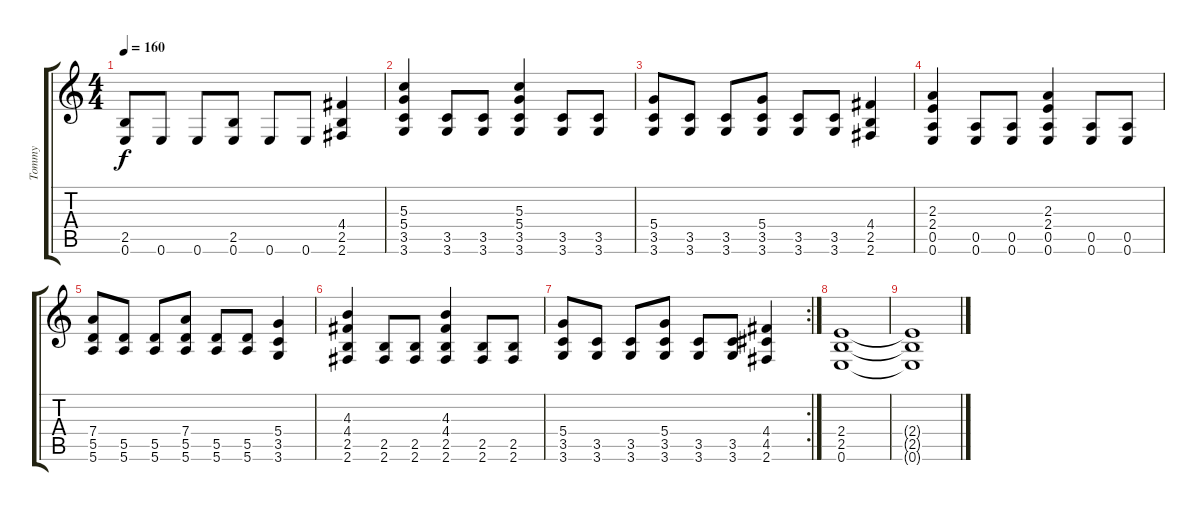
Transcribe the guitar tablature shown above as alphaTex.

\track ("Tommy" "Tommy") {instrument distortionguitar}
\staff {score tabs}
\tuning (E4 B3 G3 D3 A2 E2) {hide}
\ts (4 4)
\tempo 160
\clef g2
\ks c
(2.5 0.6).8{dy f} 0.6.8 0.6.8 (2.5 0.6).8 0.6.8 0.6.8 (4.4 2.5 2.6).4 |
(5.3 5.4 3.5 3.6).4 (3.5 3.6).8 (3.5 3.6).8 (5.3 5.4 3.5 3.6).4 (3.5 3.6).8 (3.5 3.6).8 |
(5.4 3.5 3.6).8 (3.5 3.6).8 (3.5 3.6).8 (5.4 3.5 3.6).8 (3.5 3.6).8 (3.5 3.6).8 (4.4 2.5 2.6).4 |
(2.3 2.4 0.5 0.6).4 (0.5 0.6).8 (0.5 0.6).8 (2.3 2.4 0.5 0.6).4 (0.5 0.6).8 (0.5 0.6).8 |
(7.4 5.5 5.6).8 (5.5 5.6).8 (5.5 5.6).8 (7.4 5.5 5.6).8 (5.5 5.6).8 (5.5 5.6).8 (5.4 3.5 3.6).4 |
(4.3 4.4 2.5 2.6).4 (2.5 2.6).8 (2.5 2.6).8 (4.3 4.4 2.5 2.6).4 (2.5 2.6).8 (2.5 2.6).8 |
\rc 2
(5.4 3.5 3.6).8 (3.5 3.6).8 (3.5 3.6).8 (5.4 3.5 3.6).8 (3.5 3.6).8 (3.5 3.6).8 (4.4 4.5 2.6).4 |
(2.4 2.5 0.6).1 |
(2.4{t} 2.5{t} 0.6{t}).1
